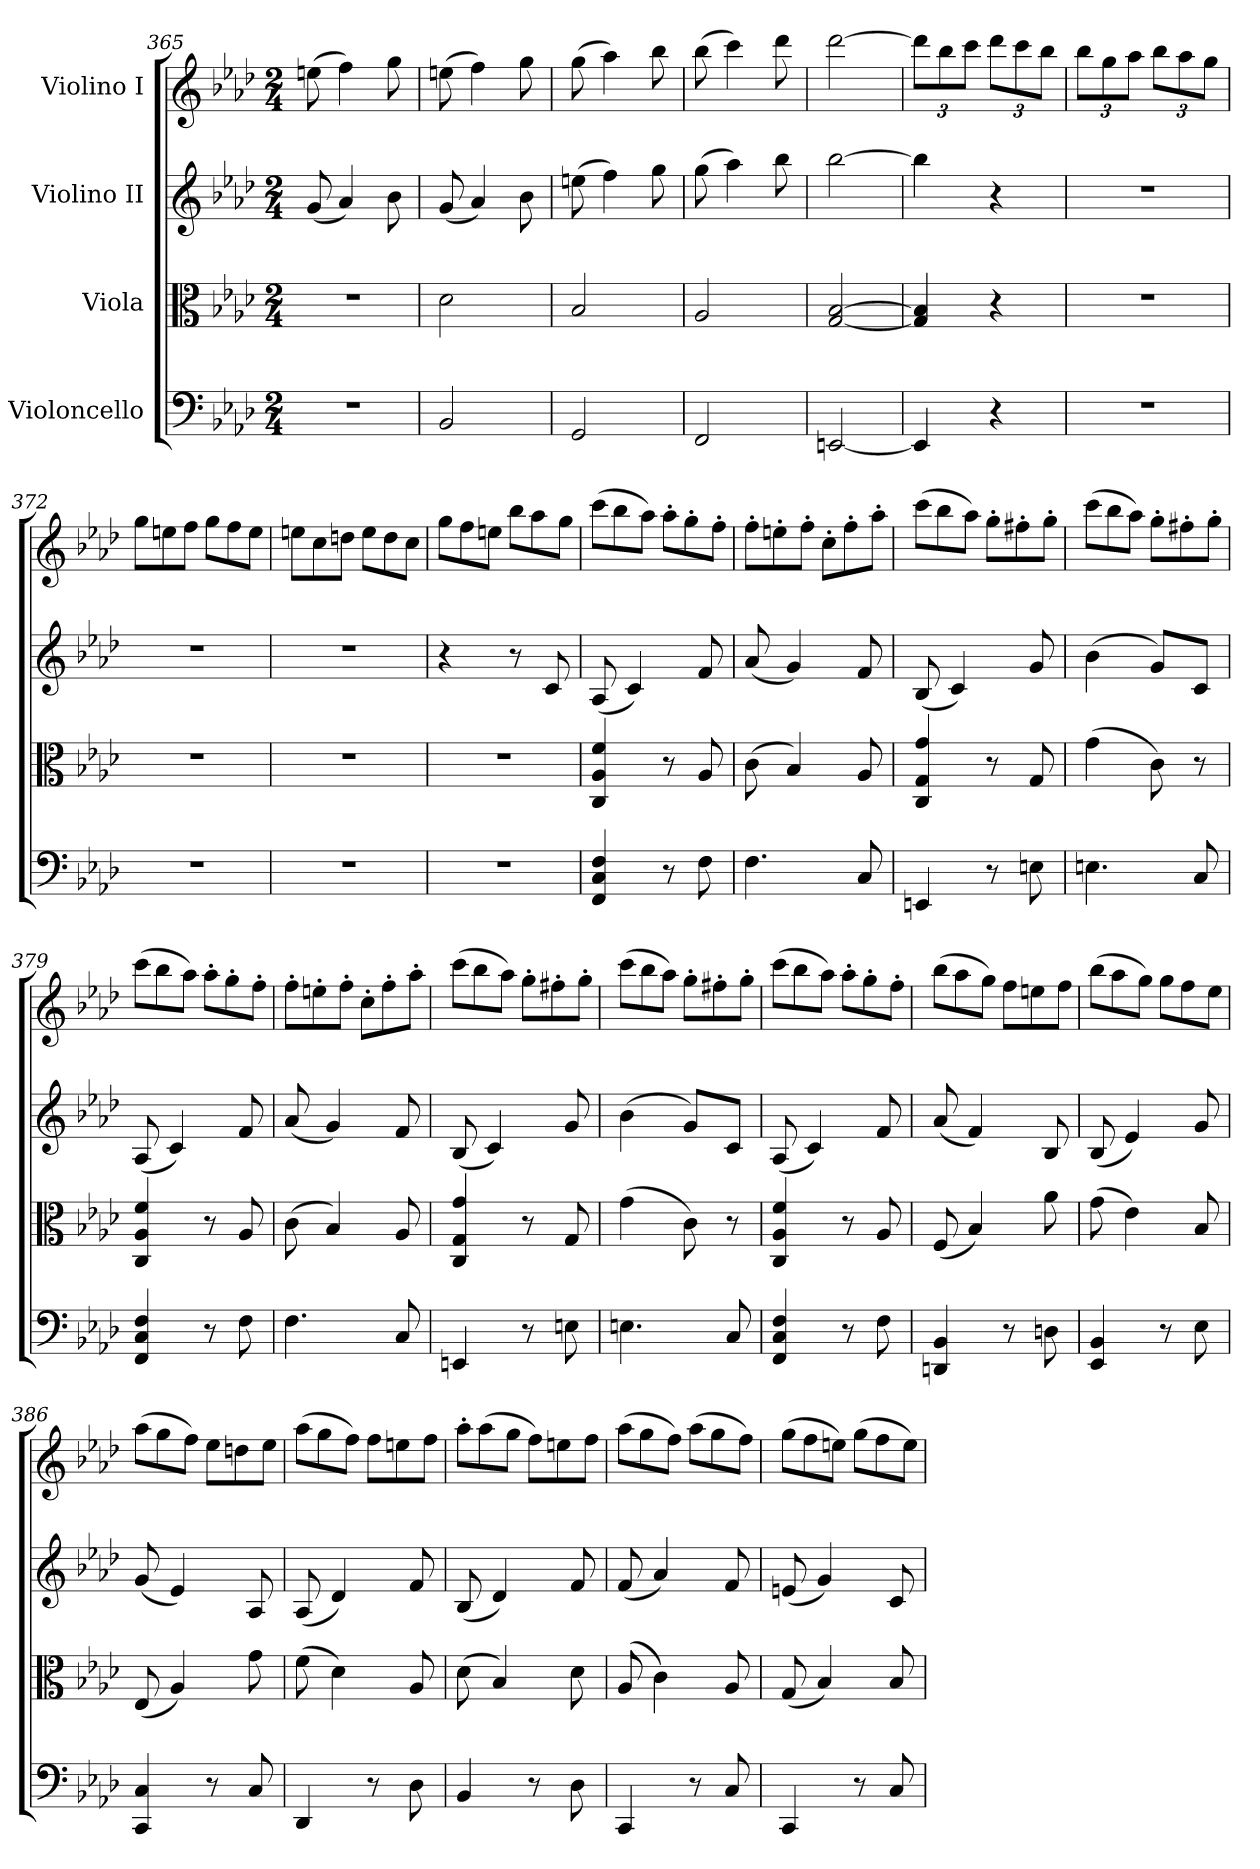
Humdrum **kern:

**kern	**kern	**kern	**kern
*part4	*part3	*part2	*part1
*staff4	*staff3	*staff2	*staff1
*I"Violoncello	*I"Viola	*I"Violino II	*I"Violino I
*clefF4	*clefC3	*clefG2	*clefG2
*k[b-e-a-d-]	*k[b-e-a-d-]	*k[b-e-a-d-]	*k[b-e-a-d-]
*M2/4	*M2/4	*M2/4	*M2/4
=365	=365	=365	=365
2r	2r	(8g/	(8een\
.	.	4a-/)	4ff\)
.	.	8b-\	8gg\
=366	=366	=366	=366
2BB-/	2d-\	(8g/	(8een\
.	.	4a-/)	4ff\)
.	.	8b-\	8gg\
=367	=367	=367	=367
2GG/	2B-/	(8een\	(8gg\
.	.	4ff\)	4aa-\)
.	.	8gg\	8bb-\
=368	=368	=368	=368
2FF/	2A-/	(8gg\	(8bb-\
.	.	4aa-\)	4ccc\)
.	.	8bb-\	8ddd-\
=369	=369	=369	=369
[2EEn/	[2G/ [2B-/	[2bb-\	[2ddd-\
=370	=370	=370	=370
*	*	*	*Xbrackettup
4EE/]	4G/] 4B-/]	4bb-\]	12ddd-\L]
.	.	.	12bb-\
.	.	.	12ccc\J
4r	4r	4r	12ddd-\L
.	.	.	12ccc\
.	.	.	12bb-\J
=371	=371	=371	=371
2r	2r	2r	12bb-\L
.	.	.	12gg\
.	.	.	12aa-\J
.	.	.	12bb-\L
.	.	.	12aa-\
.	.	.	12gg\J
=372	=372	=372	=372
*	*	*	*Xtuplet
2r	2r	2r	12gg\L
.	.	.	12een\
.	.	.	12ff\J
.	.	.	12gg\L
.	.	.	12ff\
.	.	.	12ee\J
!!LO:LB:g=z
=373	=373	=373	=373
2r	2r	2r	12een\L
.	.	.	12cc\
.	.	.	12ddn\J
.	.	.	12ee\L
.	.	.	12dd\
.	.	.	12cc\J
=374	=374	=374	=374
2r	2r	4r	12gg\L
.	.	.	12ff\
.	.	.	12een\J
.	.	8r	12bb-\L
.	.	.	12aa-\
.	.	8c/	.
.	.	.	12gg\J
=375	=375	=375	=375
4FF/ 4C/ 4F/	4C/ 4A-/ 4f/	(8A-/	(12ccc\L
.	.	.	12bb-\
.	.	4c/)	.
.	.	.	12aa-\J)
8r	8r	.	12aa-'\L
.	.	.	12gg'\
8F\	8A-/	8f/	.
.	.	.	12ff'\J
=376	=376	=376	=376
4.F\	(8c\	(8a-/	12ff'\L
.	.	.	12een'\
.	4B-/)	4g/)	.
.	.	.	12ff'\J
.	.	.	12cc'\L
.	.	.	12ff'\
8C/	8A-/	8f/	.
.	.	.	12aa-'\J
=377	=377	=377	=377
4EEn/	4C/ 4G/ 4g/	(8B-/	(12ccc\L
.	.	.	12bb-\
.	.	4c/)	.
.	.	.	12aa-\J)
8r	8r	.	12gg'\L
.	.	.	12ff#X'\
8En\	8G/	8g/	.
.	.	.	12gg'\J
=378	=378	=378	=378
4.En\	(4g\	(4b-\	(12ccc\L
.	.	.	12bb-\
.	.	.	12aa-\J)
.	8c\)	8g/L)	12gg'\L
.	.	.	12ff#X'\
8C/	8r	8c/J	.
.	.	.	12gg'\J
=379	=379	=379	=379
4FF/ 4C/ 4F/	4C/ 4A-/ 4f/	(8A-/	(12ccc\L
.	.	.	12bb-\
.	.	4c/)	.
.	.	.	12aa-\J)
8r	8r	.	12aa-'\L
.	.	.	12gg'\
8F\	8A-/	8f/	.
.	.	.	12ff'\J
=380	=380	=380	=380
4.F\	(8c\	(8a-/	12ff'\L
.	.	.	12een'\
.	4B-/)	4g/)	.
.	.	.	12ff'\J
.	.	.	12cc'\L
.	.	.	12ff'\
8C/	8A-/	8f/	.
.	.	.	12aa-'\J
!!LO:LB:g=z
=381	=381	=381	=381
4EEn/	4C/ 4G/ 4g/	(8B-/	(12ccc\L
.	.	.	12bb-\
.	.	4c/)	.
.	.	.	12aa-\J)
8r	8r	.	12gg'\L
.	.	.	12ff#X'\
8En\	8G/	8g/	.
.	.	.	12gg'\J
=382	=382	=382	=382
4.En\	(4g\	(4b-\	(12ccc\L
.	.	.	12bb-\
.	.	.	12aa-\J)
.	8c\)	8g/L)	12gg'\L
.	.	.	12ff#X'\
8C/	8r	8c/J	.
.	.	.	12gg'\J
=383	=383	=383	=383
4FF/ 4C/ 4F/	4C/ 4A-/ 4f/	(8A-/	(12ccc\L
.	.	.	12bb-\
.	.	4c/)	.
.	.	.	12aa-\J)
8r	8r	.	12aa-'\L
.	.	.	12gg'\
8F\	8A-/	8f/	.
.	.	.	12ff'\J
=384	=384	=384	=384
4DDn/ 4BB-/	(8F/	(8a-/	(12bb-\L
.	.	.	12aa-\
.	4B-/)	4f/)	.
.	.	.	12gg\J)
8r	.	.	12ff\L
.	.	.	12een\
8Dn\	8a-\	8B-/	.
.	.	.	12ff\J
=385	=385	=385	=385
4EE-/ 4BB-/	(8g\	(8B-/	(12bb-\L
.	.	.	12aa-\
.	4e-\)	4e-/)	.
.	.	.	12gg\J)
8r	.	.	12gg\L
.	.	.	12ff\
8E-\	8B-/	8g/	.
.	.	.	12ee-\J
=386	=386	=386	=386
4CC/ 4C/	(8E-/	(8g/	(12aa-\L
.	.	.	12gg\
.	4A-/)	4e-/)	.
.	.	.	12ff\J)
8r	.	.	12ee-\L
.	.	.	12ddn\
8C/	8g\	8A-/	.
.	.	.	12ee-\J
=387	=387	=387	=387
4DD-/	(8f\	(8A-/	(12aa-\L
.	.	.	12gg\
.	4d-\)	4d-/)	.
.	.	.	12ff\J)
8r	.	.	12ff\L
.	.	.	12een\
8D-\	8A-/	8f/	.
.	.	.	12ff\J
=388	=388	=388	=388
4BB-/	(8d-\	(8B-/	12aa-'\L
.	.	.	(12aa-\
.	4B-/)	4d-/)	.
.	.	.	12gg\J
8r	.	.	12ff\L)
.	.	.	12een\
8D-\	8d-\	8f/	.
.	.	.	12ff\J
!!LO:PB:g=z
=389	=389	=389	=389
4CC/	(8A-/	(8f/	(12aa-\L
.	.	.	12gg\
.	4c\)	4a-/)	.
.	.	.	12ff\J)
8r	.	.	(12aa-\L
.	.	.	12gg\
8C/	8A-/	8f/	.
.	.	.	12ff\J)
=390	=390	=390	=390
4CC/	(8G/	(8en/	(12gg\L
.	.	.	12ff\
.	4B-/)	4g/)	.
.	.	.	12een\J)
8r	.	.	(12gg\L
.	.	.	12ff\
8C/	8B-/	8c/	.
.	.	.	12ee\J)
=	=	=	=
*-	*-	*-	*-
